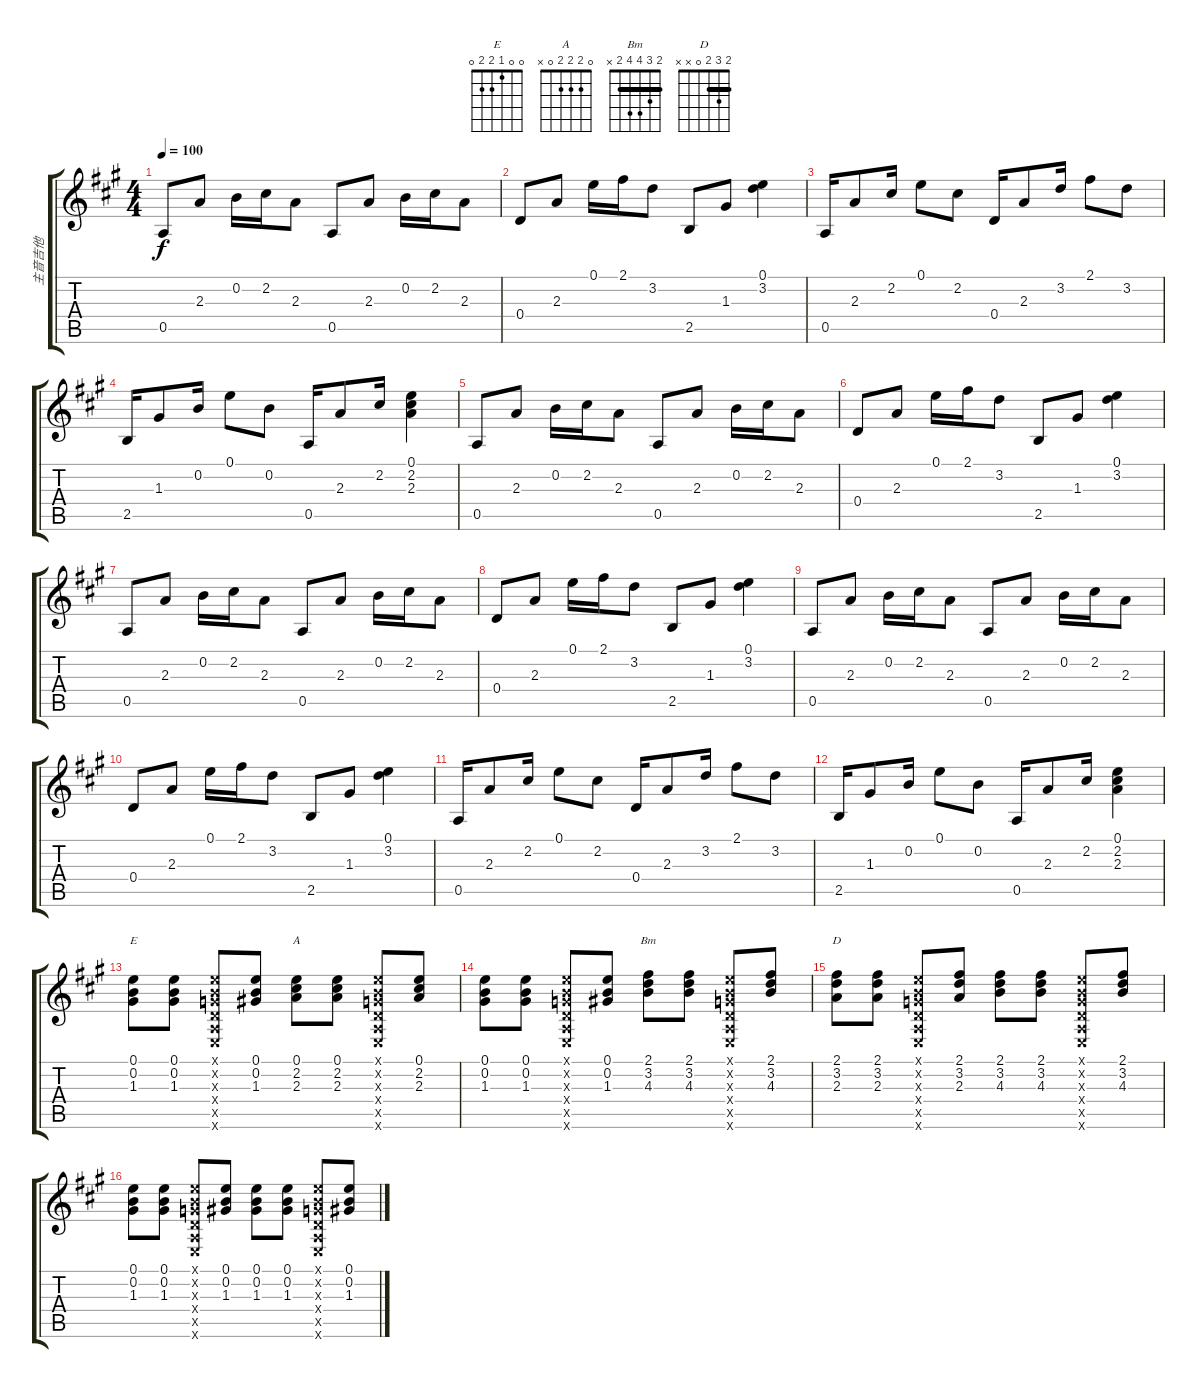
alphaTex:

\track ("主音吉他" "主音吉他") {instrument acousticguitarnylon}
\staff {score tabs}
\tuning (E4 B3 G3 D3 A2 E2) {hide}
\chord ("E" 0 0 1 2 2 0)
\chord ("A" 0 2 2 2 0 x)
\chord ("Bm" 2 3 4 4 2 x) {barre 2}
\chord ("D" 2 3 2 0 x x) {barre 2}
\ts (4 4)
\tempo 100
\clef g2
\ks a
0.5.8{dy f} 2.3.8 0.2.16 2.2.16 2.3.8 0.5.8 2.3.8 0.2.16 2.2.16 2.3.8 |
0.4.8 2.3.8 0.1.16 2.1.16 3.2.8 2.5.8 1.3.8 (0.1 3.2).4 |
0.5.16 2.3.8 2.2.16 0.1.8 2.2.8 0.4.16 2.3.8 3.2.16 2.1.8 3.2.8 |
2.5.16 1.3.8 0.2.16 0.1.8 0.2.8 0.5.16 2.3.8 2.2.16 (0.1 2.2 2.3).4 |
0.5.8 2.3.8 0.2.16 2.2.16 2.3.8 0.5.8 2.3.8 0.2.16 2.2.16 2.3.8 |
0.4.8 2.3.8 0.1.16 2.1.16 3.2.8 2.5.8 1.3.8 (0.1 3.2).4 |
0.5.8 2.3.8 0.2.16 2.2.16 2.3.8 0.5.8 2.3.8 0.2.16 2.2.16 2.3.8 |
0.4.8 2.3.8 0.1.16 2.1.16 3.2.8 2.5.8 1.3.8 (0.1 3.2).4 |
0.5.8 2.3.8 0.2.16 2.2.16 2.3.8 0.5.8 2.3.8 0.2.16 2.2.16 2.3.8 |
0.4.8 2.3.8 0.1.16 2.1.16 3.2.8 2.5.8 1.3.8 (0.1 3.2).4 |
0.5.16 2.3.8 2.2.16 0.1.8 2.2.8 0.4.16 2.3.8 3.2.16 2.1.8 3.2.8 |
2.5.16 1.3.8 0.2.16 0.1.8 0.2.8 0.5.16 2.3.8 2.2.16 (0.1 2.2 2.3).4 |
(0.1 0.2 1.3).8{ch "E"} (0.1 0.2 1.3).8 (0.1{x} 0.2{x} 0.3{x} 0.4{x} 0.5{x} 0.6{x}).8 (0.1 0.2 1.3).8 (0.1 2.2 2.3).8{ch "A"} (0.1 2.2 2.3).8 (0.1{x} 0.2{x} 0.3{x} 0.4{x} 0.5{x} 0.6{x}).8 (0.1 2.2 2.3).8 |
(0.1 0.2 1.3).8 (0.1 0.2 1.3).8 (0.1{x} 0.2{x} 0.3{x} 0.4{x} 0.5{x} 0.6{x}).8 (0.1 0.2 1.3).8 (2.1 3.2 4.3).8{ch "Bm"} (2.1 3.2 4.3).8 (0.1{x} 0.2{x} 0.3{x} 0.4{x} 0.5{x} 0.6{x}).8 (2.1 3.2 4.3).8 |
(2.1 3.2 2.3).8{ch "D"} (2.1 3.2 2.3).8 (0.1{x} 0.2{x} 0.3{x} 0.4{x} 0.5{x} 0.6{x}).8 (2.1 3.2 2.3).8 (2.1 3.2 4.3).8 (2.1 3.2 4.3).8 (0.1{x} 0.2{x} 0.3{x} 0.4{x} 0.5{x} 0.6{x}).8 (2.1 3.2 4.3).8 |
(0.1 0.2 1.3).8 (0.1 0.2 1.3).8 (0.1{x} 0.2{x} 0.3{x} 0.4{x} 0.5{x} 0.6{x}).8 (0.1 0.2 1.3).8 (0.1 0.2 1.3).8 (0.1 0.2 1.3).8 (0.1{x} 0.2{x} 0.3{x} 0.4{x} 0.5{x} 0.6{x}).8 (0.1 0.2 1.3).8
